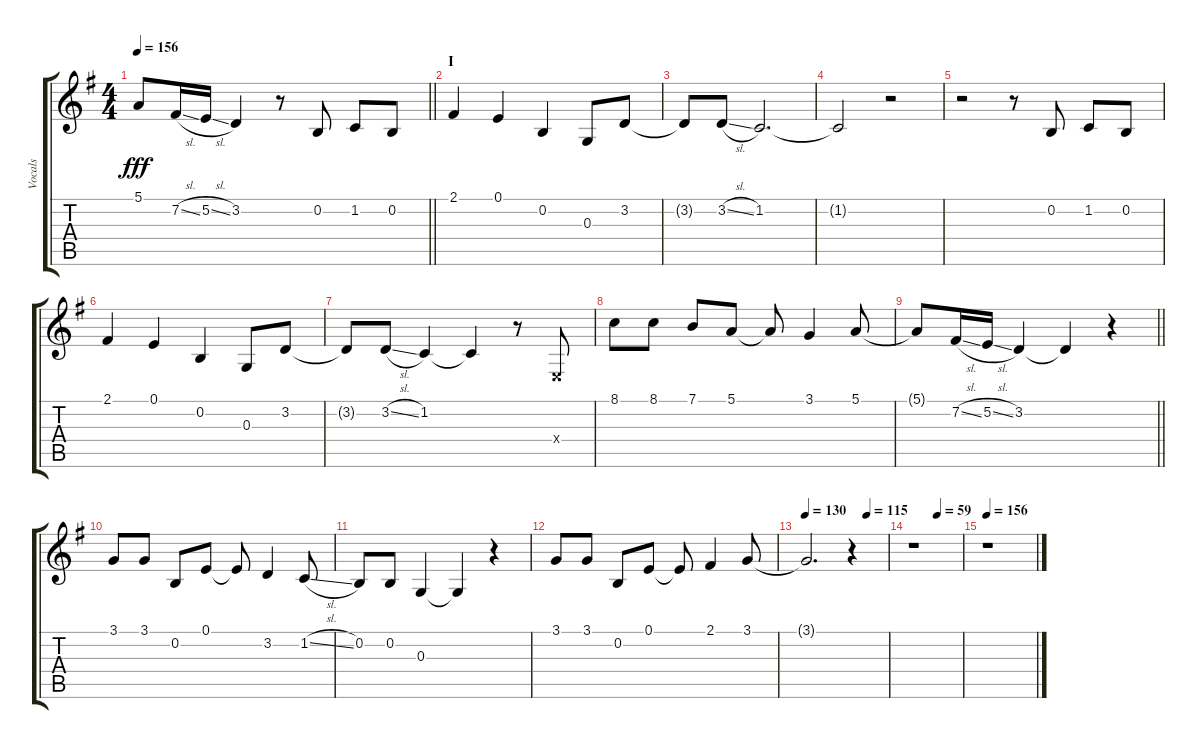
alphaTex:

\track ("Vocals" "Vocals") {instrument voiceoohs}
\staff {score tabs}
\tuning (E4 B3 G3 D3 A2 E2) {hide}
\ts (4 4)
\tempo 156
\clef g2
\barLineRight lightlight
\ks g
5.1{t}.8{dy fff} 7.2{sl}.16 5.2{sl}.16 3.2.4 r.8 0.2.8 1.2.8 0.2.8 |
\section ("" "I")
2.1.4 0.1.4 0.2.4 0.3.8 3.2.8 |
3.2{t}.8 3.2{sl}.8 1.2.2{d} |
1.2{t}.2 r.2 |
r.2 r.8 0.2.8 1.2.8 0.2.8 |
2.1.4 0.1.4 0.2.4 0.3.8 3.2.8 |
3.2{t}.8 3.2{sl}.8 1.2.4 1.2{t}.4 r.8 2.4{x}.8 |
8.1.8 8.1.8 7.1.8 5.1.8 5.1{t}.8 3.1.4 5.1.8 |
\barLineRight lightlight
5.1{t}.8 7.2{sl}.16 5.2{sl}.16 3.2.4 3.2{t}.4 r.4 |
3.1.8 3.1.8 0.2.8 0.1.8 0.1{t}.8 3.2.4 1.2{sl}.8 |
0.2.8 0.2.8 0.3.4 0.3{t}.4 r.4 |
3.1.8 3.1.8 0.2.8 0.1.8 0.1{t}.8 2.1.4 3.1.8 |
\tempo 130
\tempo (115 0.75)
3.1{t}.2{d} r.4 |
\tempo (59 0.5)
r.1 |
\tempo 156
r.1
